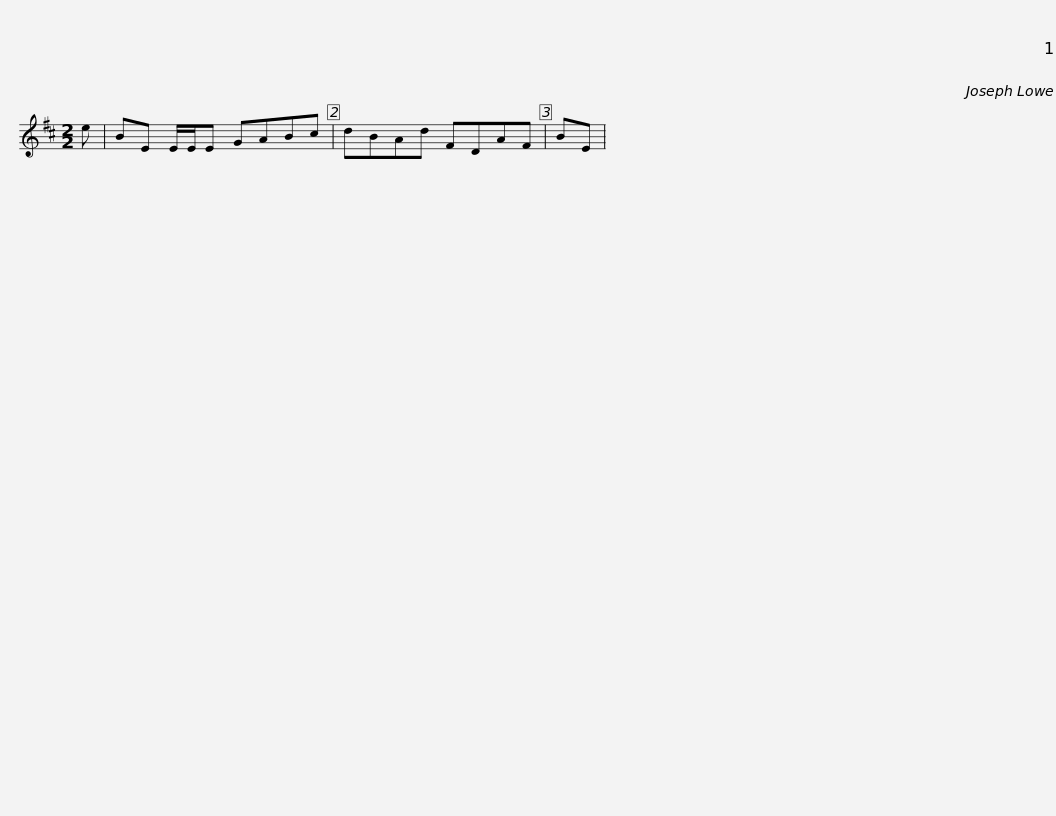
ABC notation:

X:1
L:1/8
M:2/2
I:linebreak $
K:D
V:1 treble
V:1
 e | BE E/E/E GABc | dBAd FDAF | BE | %4
